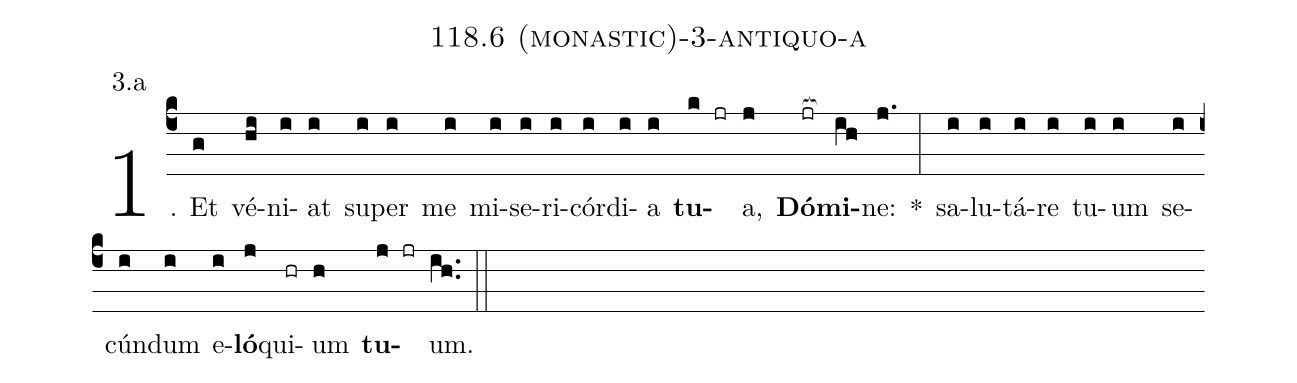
name: 118.6 (monastic)-3-antiquo-a;
annotation: 3.a;
%%
(c4)1. Et(g) vé(hi)ni(i)at(i) su(i)per(i) me(i) mi(i)se(i)ri(i)cór(i)di(i)a(i) <b>tu</b>(k jr)a,(j) <b>Dó</b>(jr[ocb:1{])<b>mi</b>(ih[ocb:0}])ne:(j.) *(:) sa(i)lu(i)tá(i)re(i) tu(i)um(i) se(i)cún(i)dum(i) e(i)<b>ló</b>(j)qui(hr)um(h) <b>tu</b>(j jr)um.(ih..) (::)
